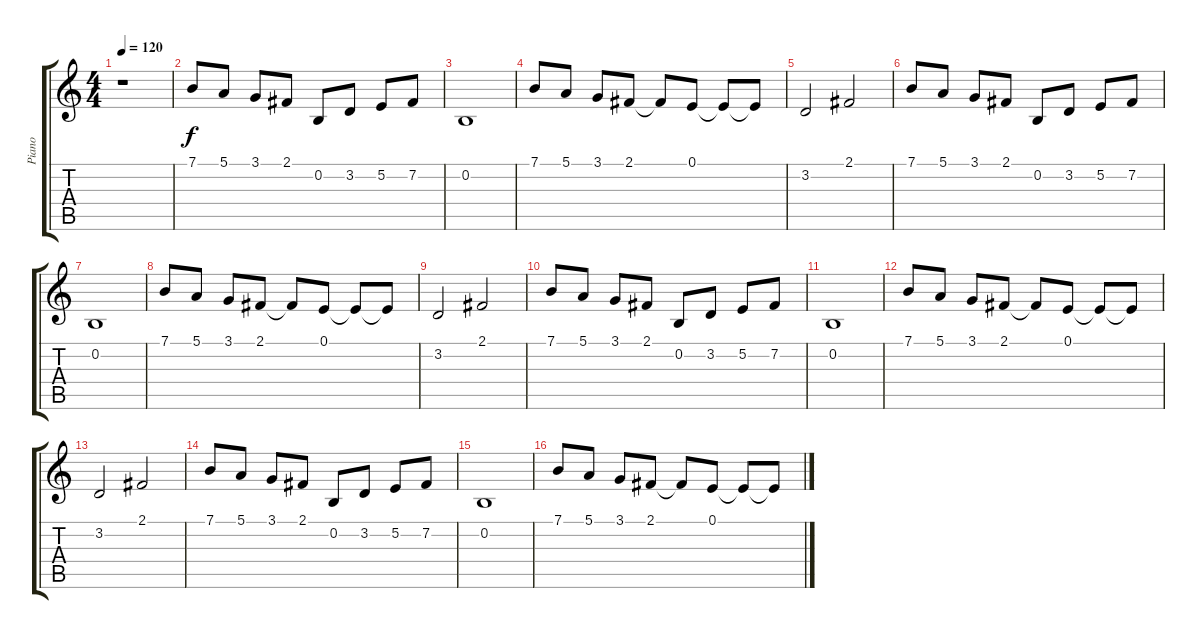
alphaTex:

\track ("Piano" "Piano") {instrument acousticgrandpiano}
\staff {score tabs}
\tuning (E4 B3 G3 D3 A2 E2) {hide}
\ts (4 4)
\tempo 120
\clef g2
\ks c
r.1{dy f instrument acousticgrandpiano} |
7.1.8{volume 6 balance 8 instrument acousticgrandpiano} 5.1.8 3.1.8 2.1.8 0.2.8 3.2.8 5.2.8 7.2.8 |
0.2.1 |
7.1.8 5.1.8 3.1.8 2.1.8 2.1{t}.8 0.1.8 0.1{t}.8 0.1{t}.8 |
3.2.2 2.1.2 |
7.1.8{volume 6 balance 8 instrument acousticgrandpiano} 5.1.8 3.1.8 2.1.8 0.2.8 3.2.8 5.2.8 7.2.8 |
0.2.1 |
7.1.8 5.1.8 3.1.8 2.1.8 2.1{t}.8 0.1.8 0.1{t}.8 0.1{t}.8 |
3.2.2 2.1.2 |
7.1.8{volume 14 balance 0} 5.1.8 3.1.8 2.1.8 0.2.8 3.2.8 5.2.8 7.2.8 |
0.2.1 |
7.1.8 5.1.8 3.1.8 2.1.8 2.1{t}.8 0.1.8 0.1{t}.8 0.1{t}.8 |
3.2.2 2.1.2 |
7.1.8 5.1.8 3.1.8 2.1.8 0.2.8 3.2.8 5.2.8 7.2.8 |
0.2.1 |
7.1.8 5.1.8 3.1.8 2.1.8 2.1{t}.8 0.1.8 0.1{t}.8 0.1{t}.8
